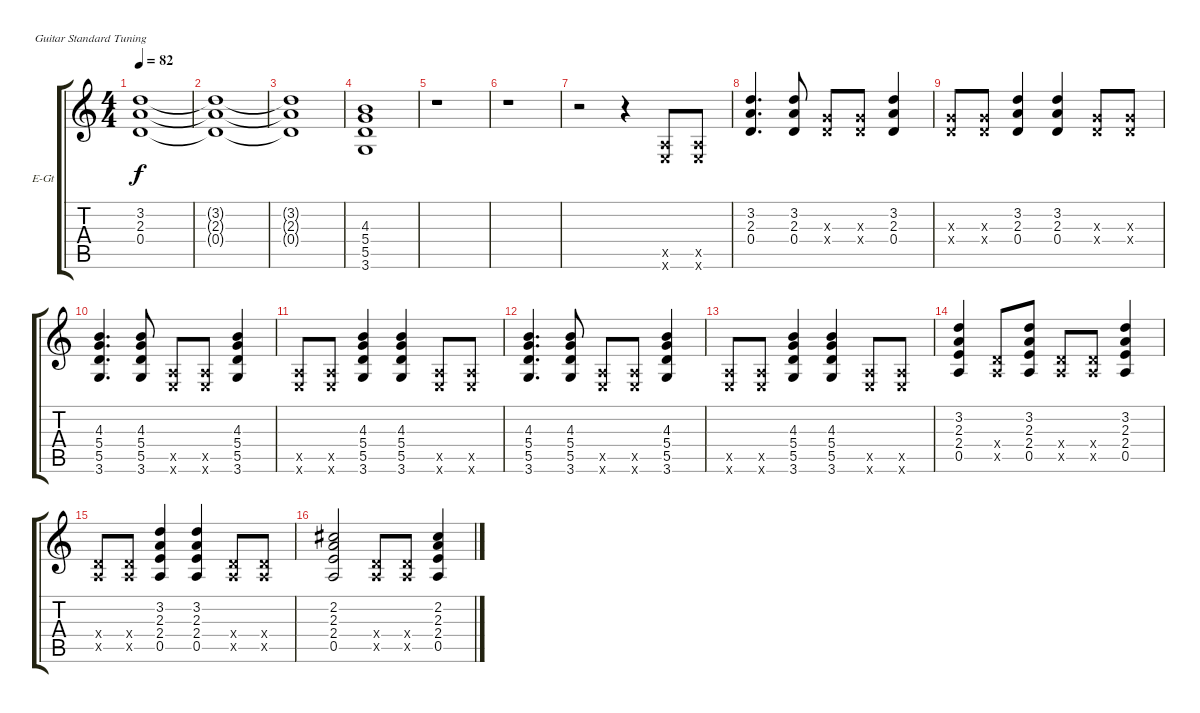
\bracketExtendMode groupsimilarinstruments
\firstSystemTrackNameOrientation horizontal
\otherSystemsTrackNameOrientation horizontal
\track ("Guitar 4olo" "E-Gt") {instrument acousticgrandpiano}
\staff {score tabs}
\tuning (E4 B3 G3 D3 A2 E2)
\displaytranspose 12
\ts (4 4)
\tempo 82
\clef g2
\ks c
(3.2{t} 2.3{t} 0.4{t}).1{dy f} |
(3.2{t} 2.3{t} 0.4{t}).1 |
(3.2{t} 2.3{t} 0.4{t}).1 |
(4.3 5.4 5.5 3.6).1 |
r.1 |
r.1 |
r.2 r.4 (0.5{x} 0.6{x}).8 (0.5{x} 0.6{x}).8 |
(3.2 2.3 0.4).4{d} (3.2 2.3 0.4).8 (0.3{x} 0.4{x}).8 (0.3{x} 0.4{x}).8 (3.2 2.3 0.4).4 |
(0.3{x} 0.4{x}).8 (0.3{x} 0.4{x}).8 (3.2 2.3 0.4).4 (3.2 2.3 0.4).4 (0.3{x} 0.4{x}).8 (0.3{x} 0.4{x}).8 |
(4.3 5.4 5.5 3.6).4{d} (4.3 5.4 5.5 3.6).8 (0.5{x} 0.6{x}).8 (0.5{x} 0.6{x}).8 (4.3 5.4 5.5 3.6).4 |
(0.5{x} 0.6{x}).8 (0.5{x} 0.6{x}).8 (4.3 5.4 5.5 3.6).4 (4.3 5.4 5.5 3.6).4 (0.5{x} 0.6{x}).8 (0.5{x} 0.6{x}).8 |
(4.3 5.4 5.5 3.6).4{d} (4.3 5.4 5.5 3.6).8 (0.5{x} 0.6{x}).8 (0.5{x} 0.6{x}).8 (4.3 5.4 5.5 3.6).4 |
(0.5{x} 0.6{x}).8 (0.5{x} 0.6{x}).8 (4.3 5.4 5.5 3.6).4 (4.3 5.4 5.5 3.6).4 (0.5{x} 0.6{x}).8 (0.5{x} 0.6{x}).8 |
(3.2 2.3 2.4 0.5).4 (0.4{x} 0.5{x}).8 (3.2 2.3 2.4 0.5).8 (0.4{x} 0.5{x}).8 (0.4{x} 0.5{x}).8 (3.2 2.3 2.4 0.5).4 |
(0.4{x} 0.5{x}).8 (0.4{x} 0.5{x}).8 (3.2 2.3 2.4 0.5).4 (3.2 2.3 2.4 0.5).4 (0.4{x} 0.5{x}).8 (0.4{x} 0.5{x}).8 |
(2.2 2.3 2.4 0.5).2 (0.4{x} 0.5{x}).8 (0.4{x} 0.5{x}).8 (2.2 2.3 2.4 0.5).4
